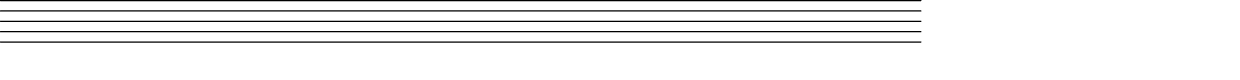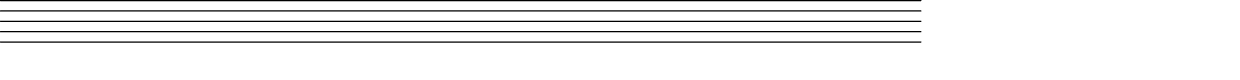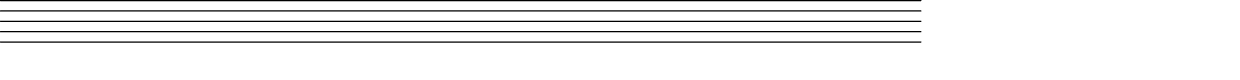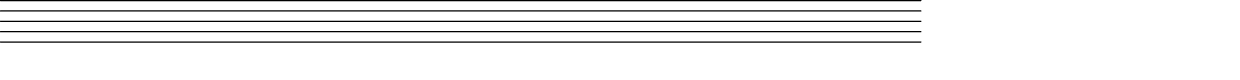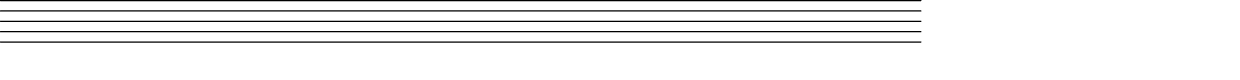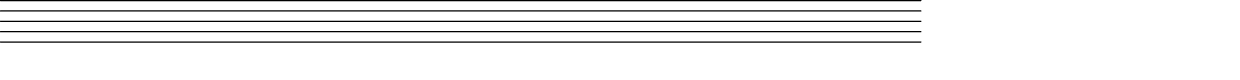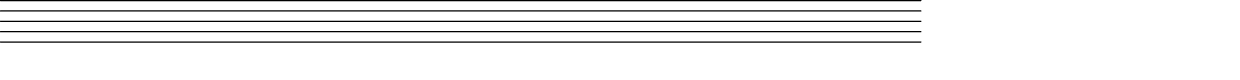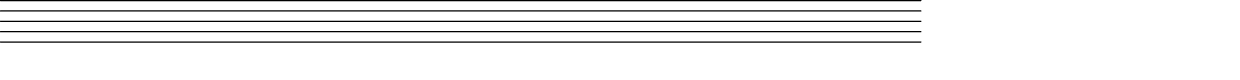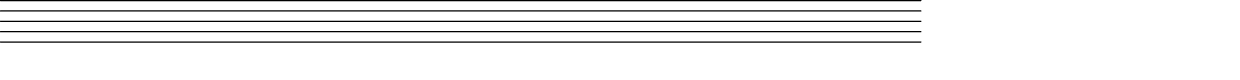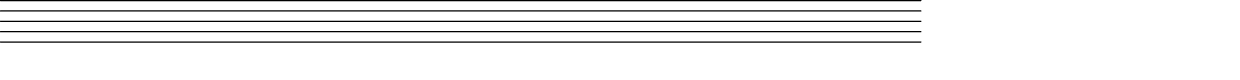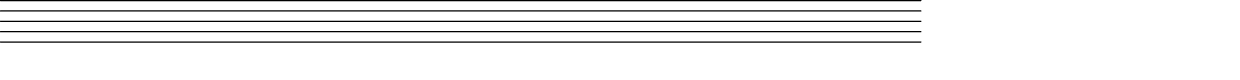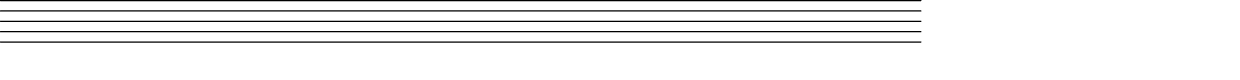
%% Generated by lilypond-book.py
%% Options: [exampleindent=10.16\mm,indent=0\mm,line-width=160\mm]
\include "lilypond-book-preamble.ly"


% ****************************************************************
% Start cut-&-pastable-section
% ****************************************************************



\paper {
  indent = 0\mm
  line-width = 160\mm
  % offset the left padding, also add 1mm as lilypond creates cropped
  % images with a little space on the right
  line-width = #(- line-width (* mm  3.000000) (* mm 1))
}

\layout {
  
}





% ****************************************************************
% ly snippet:
% ****************************************************************
\sourcefilename "creating-blank-staves.ly"
\sourcefileline 0
%% DO NOT EDIT this file manually; it is automatically
%% generated from LSR http://lsr.di.unimi.it
%% Make any changes in LSR itself, or in Documentation/snippets/new/ ,
%% and then run scripts/auxiliar/makelsr.py
%%
%% This file is in the public domain.
\version "2.18.0"

\header {
%% Translation of GIT committish: 8ffecf6be17c6ec2ff87cf31873121a8cce29b09
  texidoces = "
Para crear pentagramas en blanco, genere compases vacíos y después
elimine el grabador de números de compás @code{Bar_number_engraver}
del contexto @code{Score}, y los grabadores de la indicación de compás
@code{Time_signature_engraver}, de la clave @code{Clef_engraver} y de
los compases @code{Bar_engraver} del contexto de @code{Staff}.

"
  doctitlees = "Crear pentagramas en blanco"

%% Translation of GIT committish: 8eae9a75fb3ec1d0b6633103c8a652608c8fa630
  texidocfr = "
Rien n'est plus simple, pour obtenir une feuille blanche avec des
portées, que de générer des mesures vides, de supprimer le
@code{Bar_number_engraver} du contexte @code{Score}, et les
@code{Time_signature_engraver}, @code{Clef_engraver} et
@code{Bar_engraver} du contexte @code{Staff}.

"
  doctitlefr = "Impression de papier à musique"

  lsrtags = "contexts-and-engravers, editorial-annotations, paper-and-layout, specific-notation, staff-notation"

  texidoc = "
To create blank staves, generate empty measures then remove the
@code{Bar_number_engraver} from the @code{Score} context, and the
@code{Time_signature_engraver}, @code{Clef_engraver} and
@code{Bar_engraver} from the @code{Staff} context.

"
  doctitle = "Creating blank staves"
} % begin verbatim

#(set-global-staff-size 20)

\score {
  {
    \repeat unfold 12 { s1 \break }
  }
  \layout {
    indent = 0\in
    \context {
      \Staff
      \remove "Time_signature_engraver"
      \remove "Clef_engraver"
      \remove "Bar_engraver"
    }
    \context {
      \Score
      \remove "Bar_number_engraver"
    }
  }
}

% uncomment these lines for "letter" size
%{
\paper {
  #(set-paper-size "letter")
  ragged-last-bottom = ##f
  line-width = 7.5\in
  left-margin = 0.5\in
  bottom-margin = 0.25\in
  top-margin = 0.25\in
}
%}

% uncomment these lines for "A4" size
%{
\paper {
  #(set-paper-size "a4")
  ragged-last-bottom = ##f
  line-width = 180
  left-margin = 15
  bottom-margin = 10
  top-margin = 10
}
%}



% ****************************************************************
% end ly snippet
% ****************************************************************
